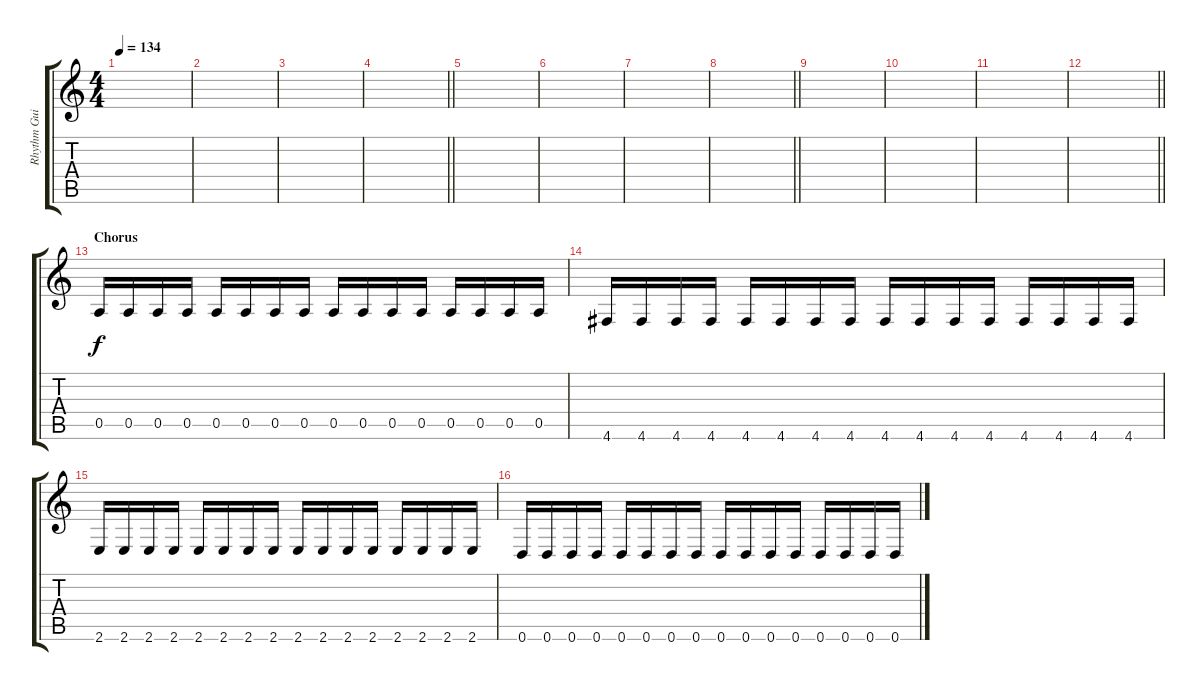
\track ("Rhythm Guitar" "Rhythm Gui") {instrument distortionguitar}
\staff {score tabs}
\tuning (E4 B3 G3 D3 A2 D2) {hide}
\ts (4 4)
\tempo 134
\clef g2
\ks c
|
|
|
\barLineRight lightlight
|
|
|
|
\barLineRight lightlight
|
|
|
|
\barLineRight lightlight
|
\section ("" "Chorus")
0.5.16 0.5.16 0.5.16 0.5.16 0.5.16 0.5.16 0.5.16 0.5.16 0.5.16 0.5.16 0.5.16 0.5.16 0.5.16 0.5.16 0.5.16 0.5.16 |
4.6.16 4.6.16 4.6.16 4.6.16 4.6.16 4.6.16 4.6.16 4.6.16 4.6.16 4.6.16 4.6.16 4.6.16 4.6.16 4.6.16 4.6.16 4.6.16 |
2.6.16 2.6.16 2.6.16 2.6.16 2.6.16 2.6.16 2.6.16 2.6.16 2.6.16 2.6.16 2.6.16 2.6.16 2.6.16 2.6.16 2.6.16 2.6.16 |
0.6.16 0.6.16 0.6.16 0.6.16 0.6.16 0.6.16 0.6.16 0.6.16 0.6.16 0.6.16 0.6.16 0.6.16 0.6.16 0.6.16 0.6.16 0.6.16
